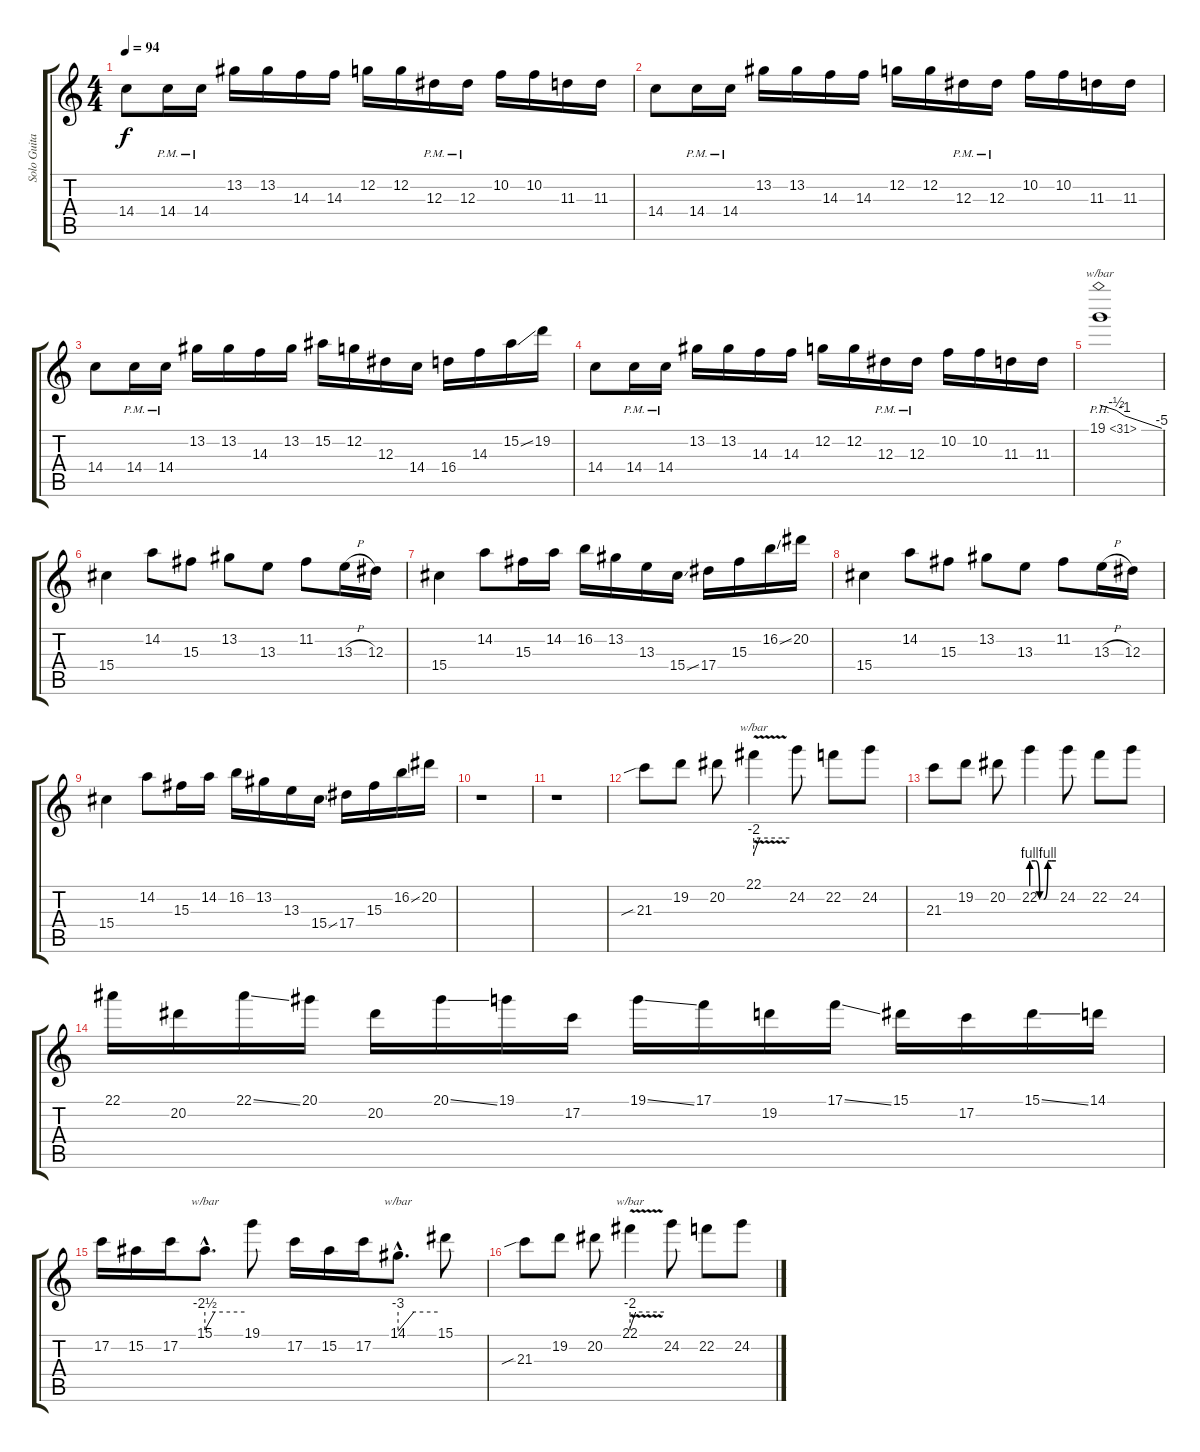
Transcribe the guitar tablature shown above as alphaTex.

\track ("Solo Guitar" "Solo Guita") {instrument distortionguitar}
\staff {score tabs}
\tuning (C4 G3 Eb3 Bb2 F2 C2) {hide}
\ts (4 4)
\tempo 94
\clef g2
\ks c
14.4.8{dy f} 14.4{pm}.16 14.4{pm}.16 13.2.16 13.2.16 14.3.16 14.3.16 12.2.16 12.2.16 12.3{pm}.16 12.3{pm}.16 10.2.16 10.2.16 11.3.16 11.3.16 |
14.4.8 14.4{pm}.16 14.4{pm}.16 13.2.16 13.2.16 14.3.16 14.3.16 12.2.16 12.2.16 12.3{pm}.16 12.3{pm}.16 10.2.16 10.2.16 11.3.16 11.3.16 |
14.4.8 14.4{pm}.16 14.4{pm}.16 13.2.16 13.2.16 14.3.16 13.2.16 15.2.16 12.2.16 12.3.16 14.4.16 16.4.16 14.3.16 15.2{ss}.16 19.2.16 |
14.4.8 14.4{pm}.16 14.4{pm}.16 13.2.16 13.2.16 14.3.16 14.3.16 12.2.16 12.2.16 12.3{pm}.16 12.3{pm}.16 10.2.16 10.2.16 11.3.16 11.3.16 |
19.1{ph 12}.1{tbe (custom default 0 0 16 -2 24 -4 60 -20)} |
15.4.4 14.2.8 15.3.8 13.2.8 13.3.8 11.2.8 13.3{h}.16 12.3.16 |
15.4.4 14.2.8 15.3.16 14.2.16 16.2.16 13.2.16 13.3.16 15.4{ss}.16 17.4.16 15.3.16 16.2{ss}.16 20.2.16 |
15.4.4 14.2.8 15.3.8 13.2.8 13.3.8 11.2.8 13.3{h}.16 12.3.16 |
15.4.4 14.2.8 15.3.16 14.2.16 16.2.16 13.2.16 13.3.16 15.4{ss}.16 17.4.16 15.3.16 16.2{ss}.16 20.2.16 |
r.1 |
r.1 |
21.3{sib}.8 19.2.8 20.2.8 22.1{v}.4{tbe (custom default 0 -8 10 0 60 0)} 24.2.8 22.2.8 24.2.8 |
21.3.8 19.2.8 20.2.8 22.2{be (custom 0 4 10 4 20 0 30 0 40 4 50 4 60 4)}.4 24.2.8 22.2.8 24.2.8 |
22.1.16 20.2.16 22.1{ss}.16 20.1.16 20.2.16 20.1{ss}.16 19.1.16 17.2.16 19.1{ss}.16 17.1.16 19.2.16 17.1{ss}.16 15.1.16 17.2.16 15.1{ss}.16 14.1.16 |
17.2.16 15.2.16 17.2.16 15.1{hac}.8{d tbe (custom default 0 -10 15 0 60 0)} 19.1.8 17.2.16 15.2.16 17.2.16 14.1{hac}.8{d tbe (custom default 0 -12 24 0 60 0)} 15.1.8 |
21.3{sib}.8 19.2.8 20.2.8 22.1{v}.4{tbe (custom default 0 -8 10 0 60 0)} 24.2.8 22.2.8 24.2.8
